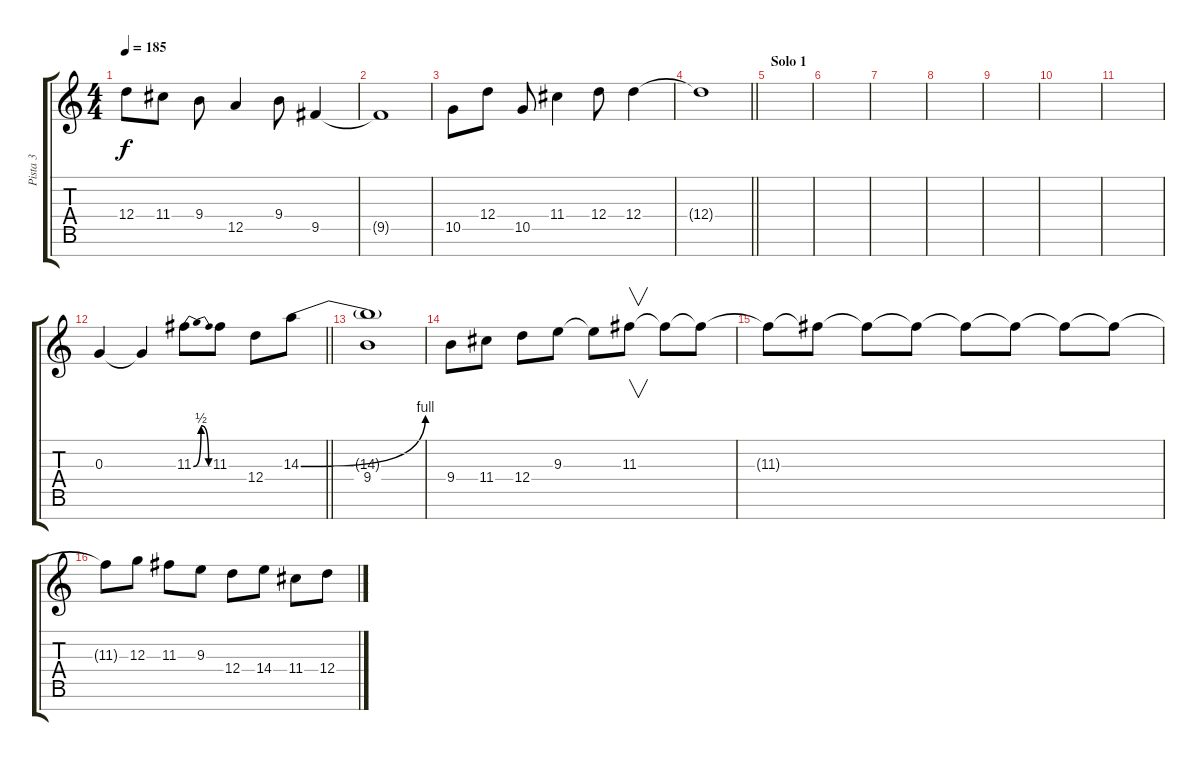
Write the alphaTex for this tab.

\track ("Pista 3" "Pista 3") {instrument distortionguitar}
\staff {score tabs}
\tuning (E4 B3 G3 D3 A2 E2 B1) {hide}
\ts (4 4)
\tempo 185
\clef g2
\ks c
12.4.8{dy f} 11.4.8 9.4.8 12.5.4 9.4.8 9.5.4 |
9.5{t}.1 |
10.5.8 12.4.8 10.5.8 11.4.4 12.4.8 12.4.4 |
\barLineRight lightlight
12.4{t}.1 |
\section ("" "Solo 1")
|
|
|
|
|
|
|
\barLineRight lightlight
0.3.4 0.3{t}.4 11.3{be (bendrelease 0 0 15 2 45 2 60 0)}.8 11.3.8 12.4.8 14.3{be (bend 0 0 60 4)}.8 |
(14.3{t} 9.4).1 |
9.4.8 11.4.8 12.4.8 9.3.8 9.3{t}.8 11.3.8{v} 11.3{t}.8 11.3{t}.8 |
11.3{t}.8 11.3{t}.8 11.3{t}.8 11.3{t}.8 11.3{t}.8 11.3{t}.8 11.3{t}.8 11.3{t}.8 |
11.3{t}.8 12.3.8 11.3.8 9.3.8 12.4.8 14.4.8 11.4.8 12.4.8
